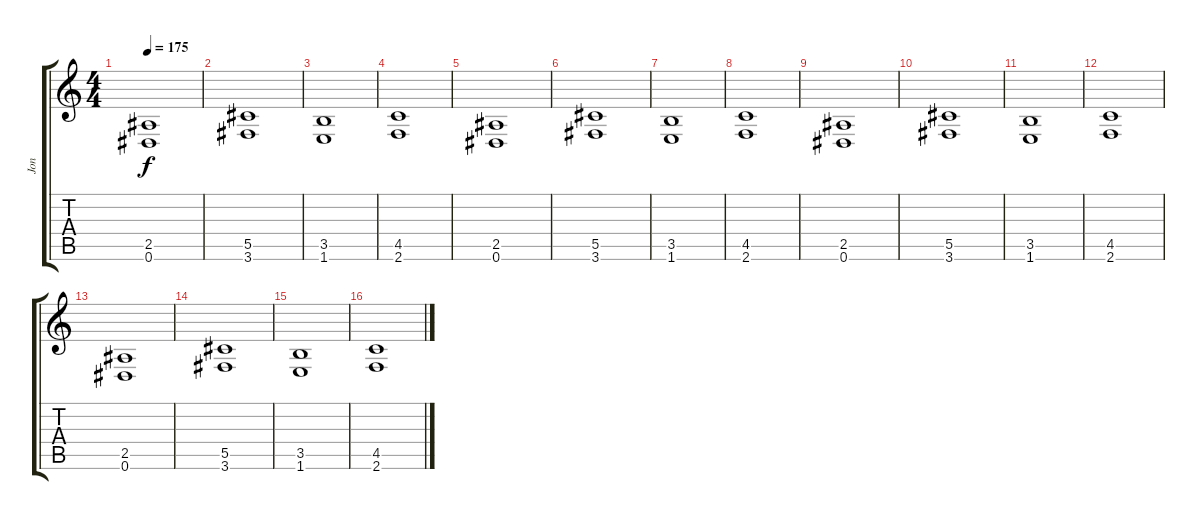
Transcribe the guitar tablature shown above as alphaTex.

\track ("Jon" "Jon") {instrument distortionguitar}
\staff {score tabs}
\tuning (Eb4 Bb3 Gb3 Db3 Ab2 Eb2) {hide}
\ts (4 4)
\tempo 175
\clef g2
\ks c
(2.5 0.6).1{dy f} |
(5.5 3.6).1 |
(3.5 1.6).1 |
(4.5 2.6).1 |
(2.5 0.6).1 |
(5.5 3.6).1 |
(3.5 1.6).1 |
(4.5 2.6).1 |
(2.5 0.6).1 |
(5.5 3.6).1 |
(3.5 1.6).1 |
(4.5 2.6).1 |
(2.5 0.6).1 |
(5.5 3.6).1 |
(3.5 1.6).1 |
(4.5 2.6).1
